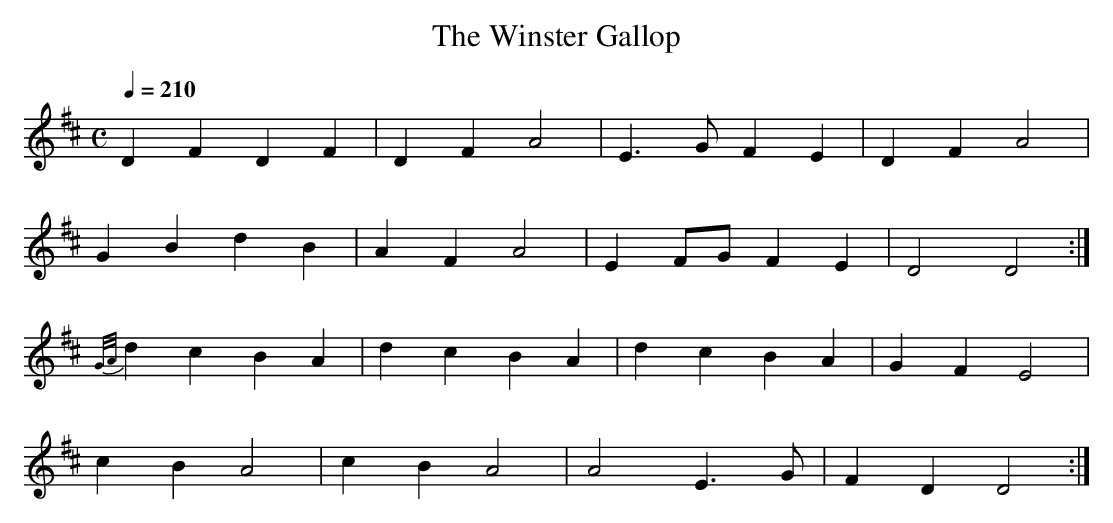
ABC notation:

X:1
T:Winster Gallop, The
M:C
L:1/4
Q:1/4=210
K:Dmaj
DF DF | DF A2 | E>G FE | DF A2 |
G B d B | A F A2 | EF/2G/2 FE | D2 D2 :|
{G/2A/2} dc BA | dc BA | dc BA | GF E2 |
cB A2 | cB A2 | A2 E>G | F D D2 :|
